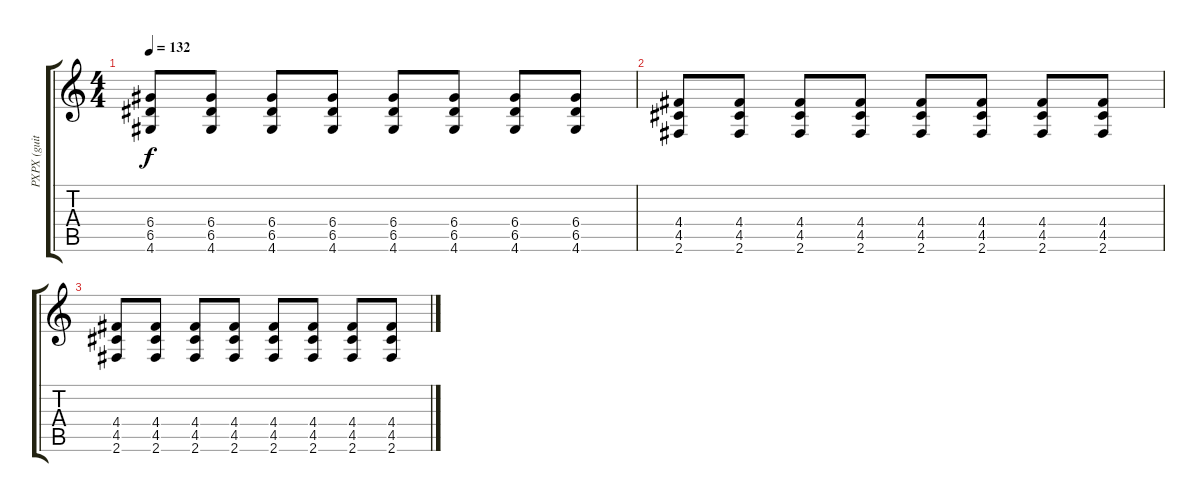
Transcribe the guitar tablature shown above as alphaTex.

\track ("PXPX (guitarra)" "PXPX (guit") {instrument distortionguitar}
\staff {score tabs}
\tuning (E4 B3 G3 D3 A2 E2) {hide}
\ts (4 4)
\tempo 132
\clef g2
\ks c
(6.4 6.5 4.6).8{dy f} (6.4 6.5 4.6).8 (6.4 6.5 4.6).8 (6.4 6.5 4.6).8 (6.4 6.5 4.6).8 (6.4 6.5 4.6).8 (6.4 6.5 4.6).8 (6.4 6.5 4.6).8 |
(4.4 4.5 2.6).8 (4.4 4.5 2.6).8 (4.4 4.5 2.6).8 (4.4 4.5 2.6).8 (4.4 4.5 2.6).8 (4.4 4.5 2.6).8 (4.4 4.5 2.6).8 (4.4 4.5 2.6).8 |
(4.4 4.5 2.6).8 (4.4 4.5 2.6).8 (4.4 4.5 2.6).8 (4.4 4.5 2.6).8 (4.4 4.5 2.6).8 (4.4 4.5 2.6).8 (4.4 4.5 2.6).8 (4.4 4.5 2.6).8
